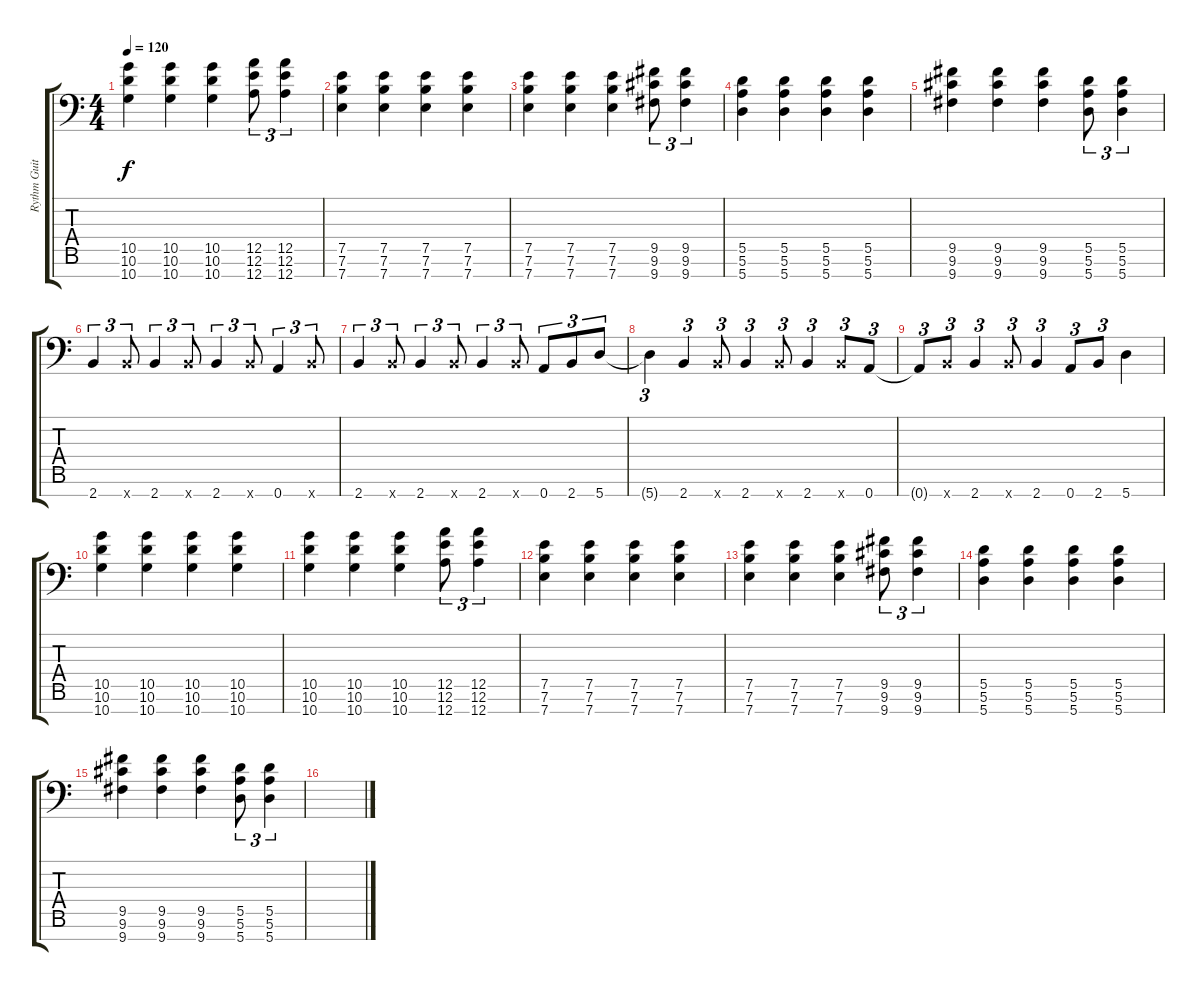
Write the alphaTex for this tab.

\track ("Rythm Guitar #1" "Rythm Guit") {instrument distortionguitar}
\staff {score tabs}
\tuning (D4 A3 E3 D3 A2 E2 A1) {hide}
\ts (4 4)
\tempo 120
\clef f4
\ks c
(10.5 10.6 10.7).4{dy f} (10.5 10.6 10.7).4 (10.5 10.6 10.7).4 (12.5 12.6 12.7).8{tu (3 2)} (12.5 12.6 12.7).4{tu (3 2)} |
(7.5 7.6 7.7).4 (7.5 7.6 7.7).4 (7.5 7.6 7.7).4 (7.5 7.6 7.7).4 |
(7.5 7.6 7.7).4 (7.5 7.6 7.7).4 (7.5 7.6 7.7).4 (9.5 9.6 9.7).8{tu (3 2)} (9.5 9.6 9.7).4{tu (3 2)} |
(5.5 5.6 5.7).4 (5.5 5.6 5.7).4 (5.5 5.6 5.7).4 (5.5 5.6 5.7).4 |
(9.5 9.6 9.7).4 (9.5 9.6 9.7).4 (9.5 9.6 9.7).4 (5.5 5.6 5.7).8{tu (3 2)} (5.5 5.6 5.7).4{tu (3 2)} |
2.7.4{tu (3 2)} 2.7{x}.8{tu (3 2)} 2.7.4{tu (3 2)} 2.7{x}.8{tu (3 2)} 2.7.4{tu (3 2)} 2.7{x}.8{tu (3 2)} 0.7.4{tu (3 2)} 2.7{x}.8{tu (3 2)} |
2.7.4{tu (3 2)} 2.7{x}.8{tu (3 2)} 2.7.4{tu (3 2)} 2.7{x}.8{tu (3 2)} 2.7.4{tu (3 2)} 2.7{x}.8{tu (3 2)} 0.7.8{tu (3 2)} 2.7.8{tu (3 2)} 5.7.8{tu (3 2)} |
5.7{t}.4{tu (3 2)} 2.7.4{tu (3 2)} 2.7{x}.8{tu (3 2)} 2.7.4{tu (3 2)} 2.7{x}.8{tu (3 2)} 2.7.4{tu (3 2)} 2.7{x}.8{tu (3 2)} 0.7.8{tu (3 2)} |
0.7{t}.8{tu (3 2)} 2.7{x}.8{tu (3 2)} 2.7.4{tu (3 2)} 2.7{x}.8{tu (3 2)} 2.7.4{tu (3 2)} 0.7.8{tu (3 2)} 2.7.8{tu (3 2)} 5.7.4 |
(10.5 10.6 10.7).4 (10.5 10.6 10.7).4 (10.5 10.6 10.7).4 (10.5 10.6 10.7).4 |
(10.5 10.6 10.7).4 (10.5 10.6 10.7).4 (10.5 10.6 10.7).4 (12.5 12.6 12.7).8{tu (3 2)} (12.5 12.6 12.7).4{tu (3 2)} |
(7.5 7.6 7.7).4 (7.5 7.6 7.7).4 (7.5 7.6 7.7).4 (7.5 7.6 7.7).4 |
(7.5 7.6 7.7).4 (7.5 7.6 7.7).4 (7.5 7.6 7.7).4 (9.5 9.6 9.7).8{tu (3 2)} (9.5 9.6 9.7).4{tu (3 2)} |
(5.5 5.6 5.7).4 (5.5 5.6 5.7).4 (5.5 5.6 5.7).4 (5.5 5.6 5.7).4 |
(9.5 9.6 9.7).4 (9.5 9.6 9.7).4 (9.5 9.6 9.7).4 (5.5 5.6 5.7).8{tu (3 2)} (5.5 5.6 5.7).4{tu (3 2)} |
\section ("" "")
